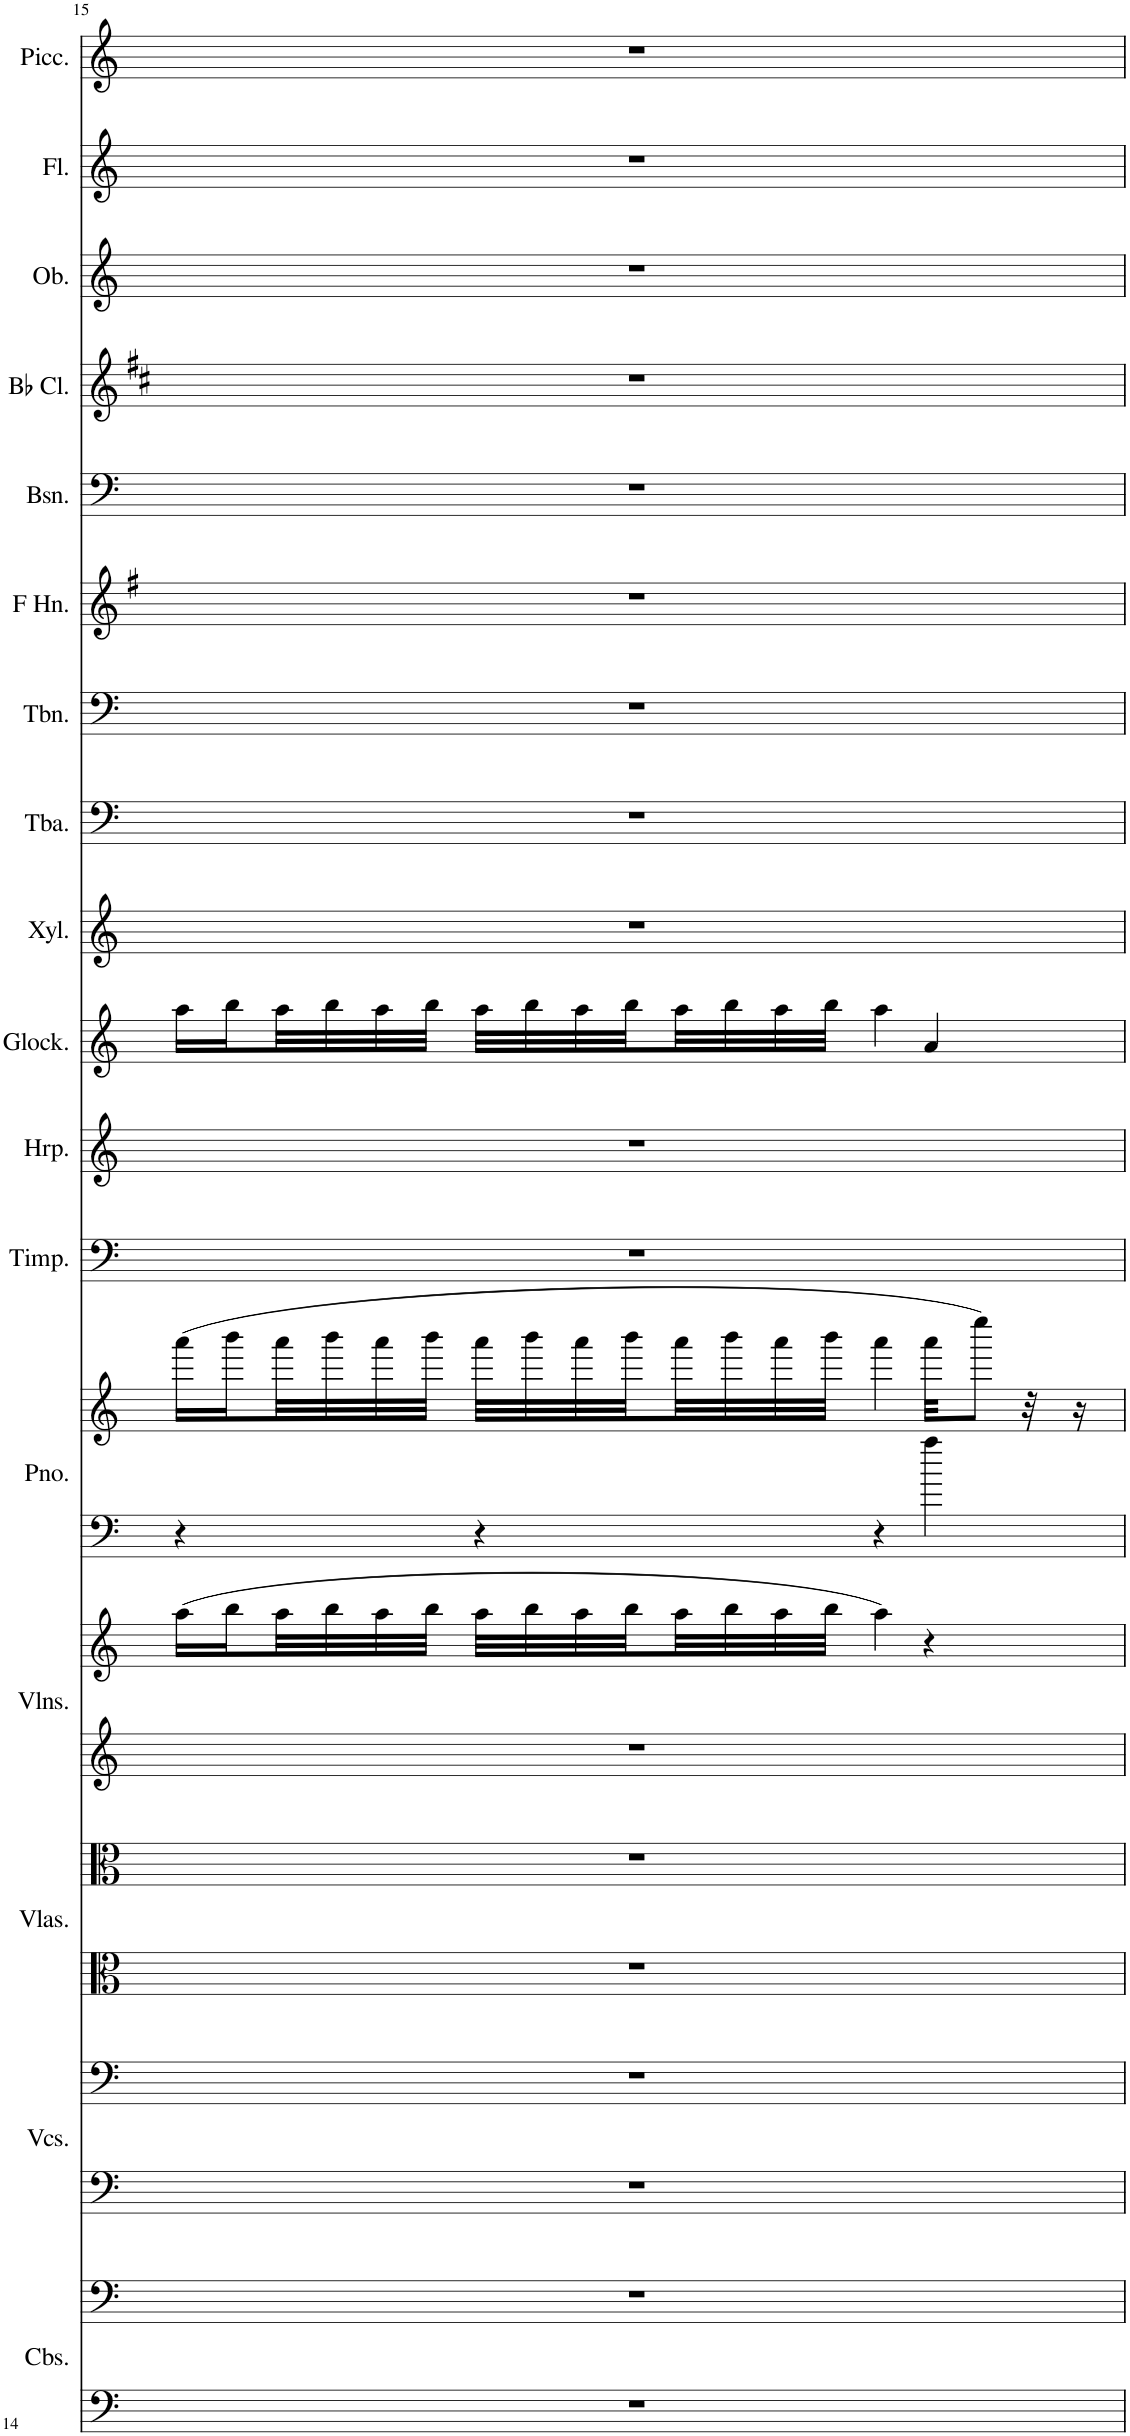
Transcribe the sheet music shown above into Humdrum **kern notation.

**kern	**kern	**kern	**kern	**kern	**kern	**kern	**kern	**kern	**kern	**kern	**kern	**kern	**kern	**kern	**kern	**kern	**kern	**kern	**kern	**kern	**kern
*part17	*part17	*part16	*part16	*part15	*part15	*part14	*part14	*part13	*part13	*part12	*part11	*part10	*part9	*part8	*part7	*part6	*part5	*part4	*part3	*part2	*part1
*staff22	*staff21	*staff20	*staff19	*staff18	*staff17	*staff16	*staff15	*staff14	*staff13	*staff12	*staff11	*staff10	*staff9	*staff8	*staff7	*staff6	*staff5	*staff4	*staff3	*staff2	*staff1
*I"Contrabasses	*	*I"Violoncellos	*	*I"Violas	*	*I"Violins	*	*I"Piano	*	*I"Timpani	*I"Harp	*I"Glockenspiel	*I"Xylophone	*I"Tuba	*I"Trombone	*I"Horn in F	*I"Bassoon	*I"Bb Clarinet	*I"Oboe	*I"Flute	*I"Piccolo
*I'Cbs.	*	*I'Vcs.	*	*I'Vlas.	*	*I'Vlns.	*	*I'Pno.	*	*I'Timp.	*I'Hrp.	*I'Glock.	*I'Xyl.	*I'Tba.	*I'Tbn.	*	*I'Bsn.	*I'Bb Cl.	*I'Ob.	*I'Fl.	*I'Picc.
!!LO:PB:g=z
*clefF4	*clefF4	*clefF4	*clefF4	*clefC3	*clefC3	*clefG2	*clefG2	*clefF4	*clefG2	*clefF4	*clefG2	*clefG2	*clefG2	*clefF4	*clefF4	*clefG2	*clefF4	*clefG2	*clefG2	*clefG2	*clefG2
*Trd7c12	*Trd7c12	*	*	*	*	*	*	*	*	*	*	*Trd-14c-24	*Trd-7c-12	*	*	*Trd4c7	*	*Trd1c2	*	*	*Trd-7c-12
*k[]	*k[]	*k[]	*k[]	*k[]	*k[]	*k[]	*k[]	*k[]	*k[]	*k[]	*k[]	*k[]	*k[]	*k[]	*k[]	*k[f#]	*k[]	*k[f#c#]	*k[]	*k[]	*k[]
*M4/4	*M4/4	*M4/4	*M4/4	*M4/4	*M4/4	*M4/4	*M4/4	*M4/4	*M4/4	*M4/4	*M4/4	*M4/4	*M4/4	*M4/4	*M4/4	*M4/4	*M4/4	*M4/4	*M4/4	*M4/4	*M4/4
=15	=15	=15	=15	=15	=15	=15	=15	=15	=15	=15	=15	=15	=15	=15	=15	=15	=15	=15	=15	=15	=15
1r	1r	1r	1r	1r	1r	1r	(16aa\LL	4r	(16aaa\LL	1r	1r	16aa\LL	1r	1r	1r	1r	1r	1r	1r	1r	1r
.	.	.	.	.	.	.	16bb\	.	16bbb\	.	.	16bb\	.	.	.	.	.	.	.	.	.
.	.	.	.	.	.	.	32aa\L	.	32aaa\L	.	.	32aa\L	.	.	.	.	.	.	.	.	.
.	.	.	.	.	.	.	32bb\	.	32bbb\	.	.	32bb\	.	.	.	.	.	.	.	.	.
.	.	.	.	.	.	.	32aa\	.	32aaa\	.	.	32aa\	.	.	.	.	.	.	.	.	.
.	.	.	.	.	.	.	32bb\JJJ	.	32bbb\JJJ	.	.	32bb\JJJ	.	.	.	.	.	.	.	.	.
.	.	.	.	.	.	.	32aa\LLL	4r	32aaa\LLL	.	.	32aa\LLL	.	.	.	.	.	.	.	.	.
.	.	.	.	.	.	.	32bb\	.	32bbb\	.	.	32bb\	.	.	.	.	.	.	.	.	.
.	.	.	.	.	.	.	32aa\	.	32aaa\	.	.	32aa\	.	.	.	.	.	.	.	.	.
.	.	.	.	.	.	.	32bb\	.	32bbb\	.	.	32bb\	.	.	.	.	.	.	.	.	.
.	.	.	.	.	.	.	32aa\	.	32aaa\	.	.	32aa\	.	.	.	.	.	.	.	.	.
.	.	.	.	.	.	.	32bb\	.	32bbb\	.	.	32bb\	.	.	.	.	.	.	.	.	.
.	.	.	.	.	.	.	32aa\	.	32aaa\	.	.	32aa\	.	.	.	.	.	.	.	.	.
.	.	.	.	.	.	.	32bb\JJJ	.	32bbb\JJJ	.	.	32bb\JJJ	.	.	.	.	.	.	.	.	.
.	.	.	.	.	.	.	4aa\)	4r	4aaa\	.	.	4aa\	.	.	.	.	.	.	.	.	.
.	.	.	.	.	.	.	4r	4aa\	32aaa\KKL	.	.	4a/	.	.	.	.	.	.	.	.	.
.	.	.	.	.	.	.	.	.	8eeee\J)	.	.	.	.	.	.	.	.	.	.	.	.
.	.	.	.	.	.	.	.	.	32r	.	.	.	.	.	.	.	.	.	.	.	.
.	.	.	.	.	.	.	.	.	16r	.	.	.	.	.	.	.	.	.	.	.	.
=	=	=	=	=	=	=	=	=	=	=	=	=	=	=	=	=	=	=	=	=	=
*-	*-	*-	*-	*-	*-	*-	*-	*-	*-	*-	*-	*-	*-	*-	*-	*-	*-	*-	*-	*-	*-
